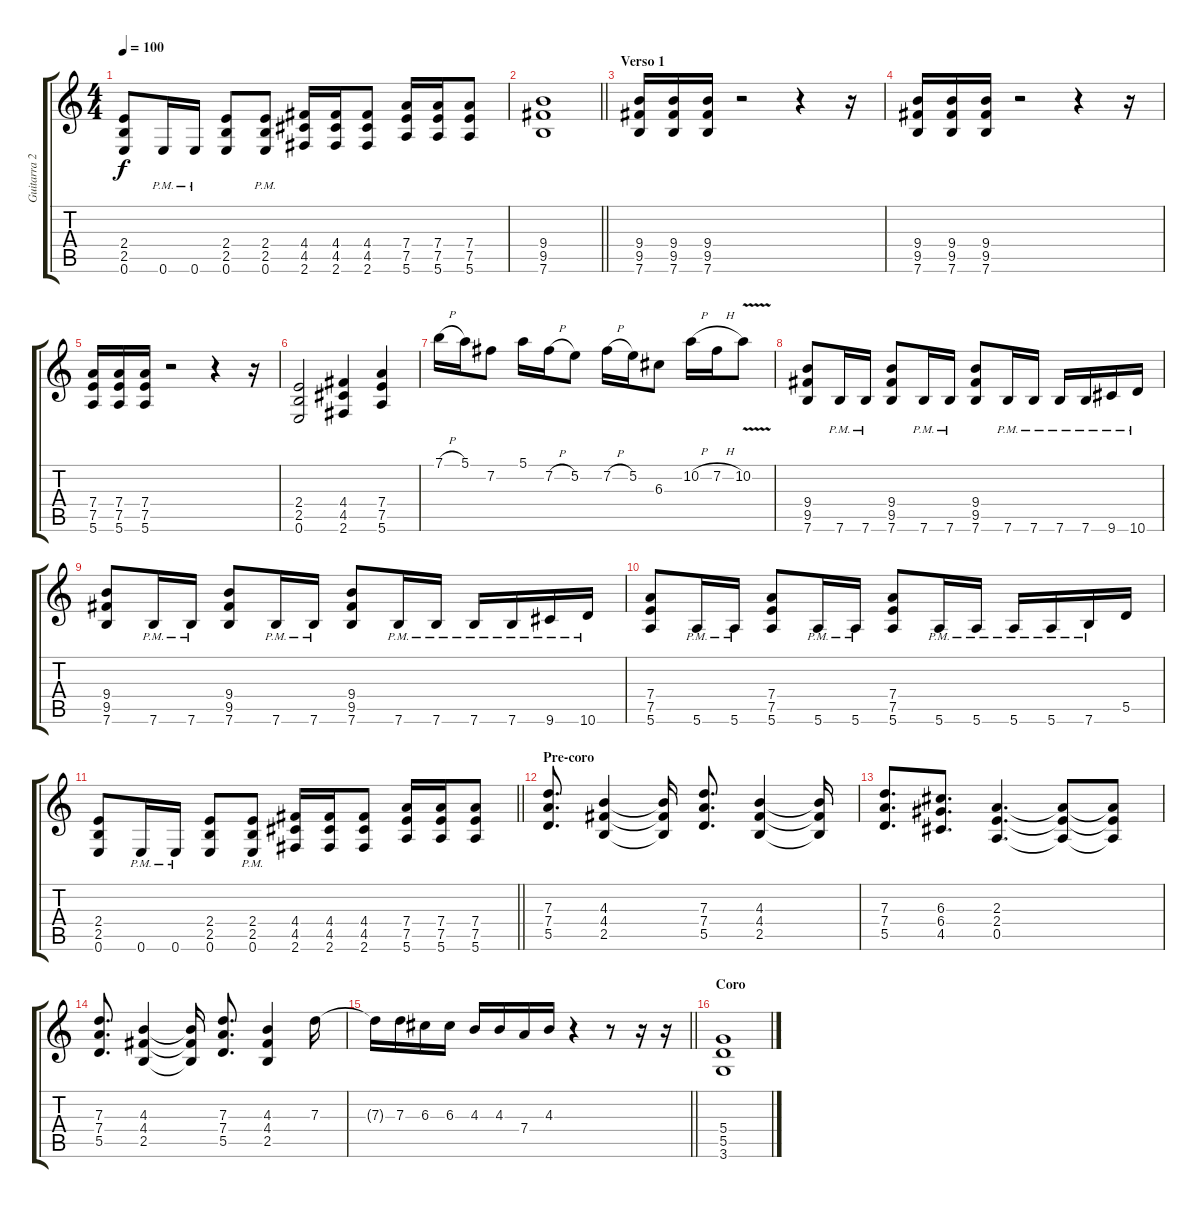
\track ("Guitarra 2" "Guitarra 2") {instrument distortionguitar}
\staff {score tabs}
\tuning (E4 B3 G3 D3 A2 E2) {hide}
\ts (4 4)
\tempo 100
\clef g2
\ks c
(2.4 2.5 0.6).8{dy f} 0.6{pm}.16 0.6{pm}.16 (2.4 2.5 0.6).8 (2.4 2.5 0.6{pm}).8 (4.4 4.5 2.6).16 (4.4 4.5 2.6).16 (4.4 4.5 2.6).8 (7.4 7.5 5.6).16 (7.4 7.5 5.6).16 (7.4 7.5 5.6).8 |
\barLineRight lightlight
(9.4 9.5 7.6).1 |
\section ("" "Verso 1")
(9.4 9.5 7.6).16 (9.4 9.5 7.6).16 (9.4 9.5 7.6).16 r.2 r.4 r.16 |
(9.4 9.5 7.6).16 (9.4 9.5 7.6).16 (9.4 9.5 7.6).16 r.2 r.4 r.16 |
(7.4 7.5 5.6).16 (7.4 7.5 5.6).16 (7.4 7.5 5.6).16 r.2 r.4 r.16 |
(2.4 2.5 0.6).2 (4.4 4.5 2.6).4 (7.4 7.5 5.6).4 |
7.1{h}.16 5.1.16 7.2.8 5.1.16 7.2{h}.16 5.2.8 7.2{h}.16 5.2.16 6.3.8 10.2{h}.16 7.2{h}.16 10.2{v}.8 |
(9.4 9.5 7.6).8 7.6{pm}.16 7.6{pm}.16 (9.4 9.5 7.6).8 7.6{pm}.16 7.6{pm}.16 (9.4 9.5 7.6).8 7.6{pm}.16 7.6{pm}.16 7.6{pm}.16 7.6{pm}.16 9.6{pm}.16 10.6{pm}.16 |
(9.4 9.5 7.6).8 7.6{pm}.16 7.6{pm}.16 (9.4 9.5 7.6).8 7.6{pm}.16 7.6{pm}.16 (9.4 9.5 7.6).8 7.6{pm}.16 7.6{pm}.16 7.6{pm}.16 7.6{pm}.16 9.6{pm}.16 10.6{pm}.16 |
(7.4 7.5 5.6).8 5.6{pm}.16 5.6{pm}.16 (7.4 7.5 5.6).8 5.6{pm}.16 5.6{pm}.16 (7.4 7.5 5.6).8 5.6{pm}.16 5.6{pm}.16 5.6{pm}.16 5.6{pm}.16 7.6{pm}.16 5.5.16 |
\barLineRight lightlight
(2.4 2.5 0.6).8 0.6{pm}.16 0.6{pm}.16 (2.4 2.5 0.6).8 (2.4 2.5 0.6{pm}).8 (4.4 4.5 2.6).16 (4.4 4.5 2.6).16 (4.4 4.5 2.6).8 (7.4 7.5 5.6).16 (7.4 7.5 5.6).16 (7.4 7.5 5.6).8 |
\section ("" "Pre-coro")
(7.3 7.4 5.5).8{d} (4.3 4.4 2.5).4 (4.3{t} 4.4{t} 2.5{t}).16 (7.3 7.4 5.5).8{d} (4.3 4.4 2.5).4 (4.3{t} 4.4{t} 2.5{t}).16 |
(7.3 7.4 5.5).8{d} (6.3 6.4 4.5).8{d} (2.3 2.4 0.5).4{d} (2.3{t} 2.4{t} 0.5{t}).8 (2.3{t} 2.4{t} 0.5{t}).8 |
(7.3 7.4 5.5).8{d} (4.3 4.4 2.5).4 (4.3{t} 4.4{t} 2.5{t}).16 (7.3 7.4 5.5).8{d} (4.3 4.4 2.5).4 7.3.16 |
\barLineRight lightlight
7.3{t}.16 7.3.16 6.3.16 6.3.16 4.3.16 4.3.16 7.4.16 4.3.16 r.4 r.8 r.16 r.16 |
\section ("" "Coro")
(5.4 5.5 3.6).1
